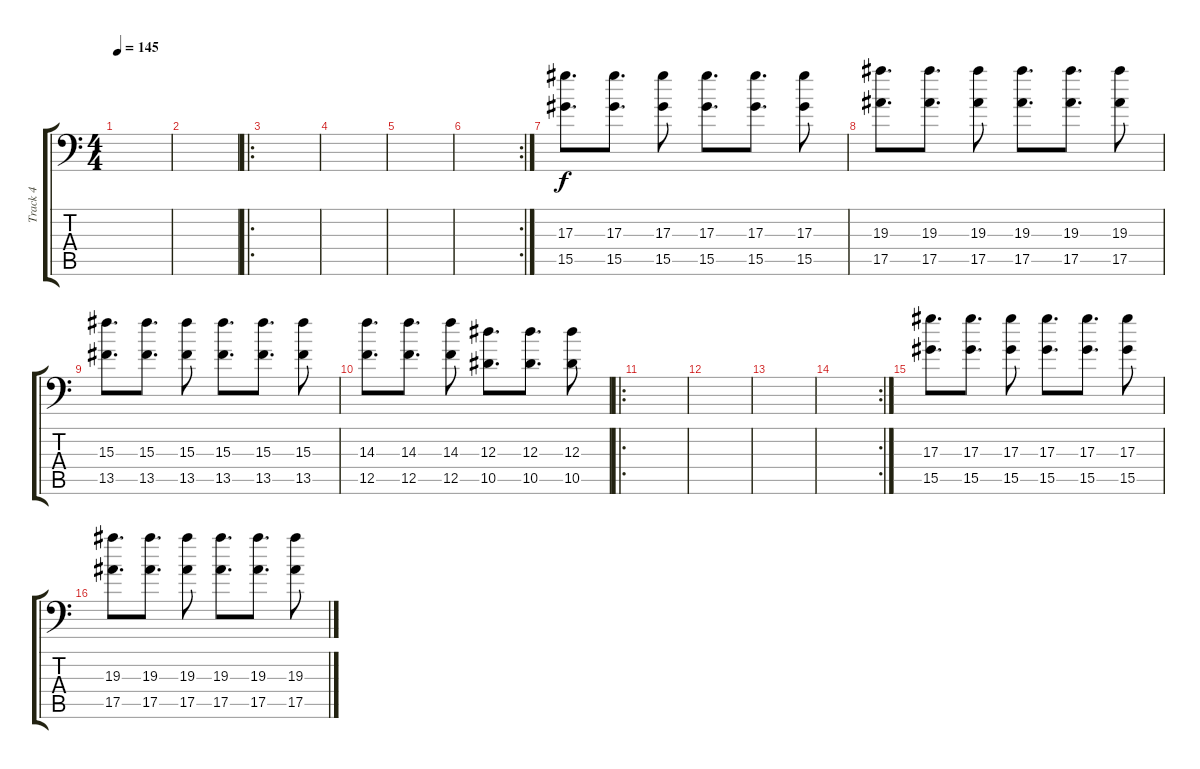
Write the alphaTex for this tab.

\track ("Track 4" "Track 4") {instrument distortionguitar}
\staff {score tabs}
\tuning (C4 G3 Eb3 Bb2 F2 Bb1) {hide}
\ts (4 4)
\tempo 145
\clef f4
\ks c
|
|
\ro
|
|
|
\rc 2
|
(17.3 15.5).8{d instrument distortionguitar} (17.3 15.5).8{d volume 10} (17.3 15.5).8 (17.3 15.5).8{d} (17.3 15.5).8{d} (17.3 15.5).8 |
(19.3 17.5).8{d} (19.3 17.5).8{d} (19.3 17.5).8 (19.3 17.5).8{d} (19.3 17.5).8{d} (19.3 17.5).8 |
(15.3 13.5).8{d} (15.3 13.5).8{d} (15.3 13.5).8 (15.3 13.5).8{d} (15.3 13.5).8{d} (15.3 13.5).8 |
(14.3 12.5).8{d} (14.3 12.5).8{d} (14.3 12.5).8 (12.3 10.5).8{d} (12.3 10.5).8{d} (12.3 10.5).8 |
\ro
|
|
|
\rc 2
|
(17.3 15.5).8{d instrument distortionguitar} (17.3 15.5).8{d volume 10} (17.3 15.5).8 (17.3 15.5).8{d} (17.3 15.5).8{d} (17.3 15.5).8 |
(19.3 17.5).8{d} (19.3 17.5).8{d} (19.3 17.5).8 (19.3 17.5).8{d} (19.3 17.5).8{d} (19.3 17.5).8
